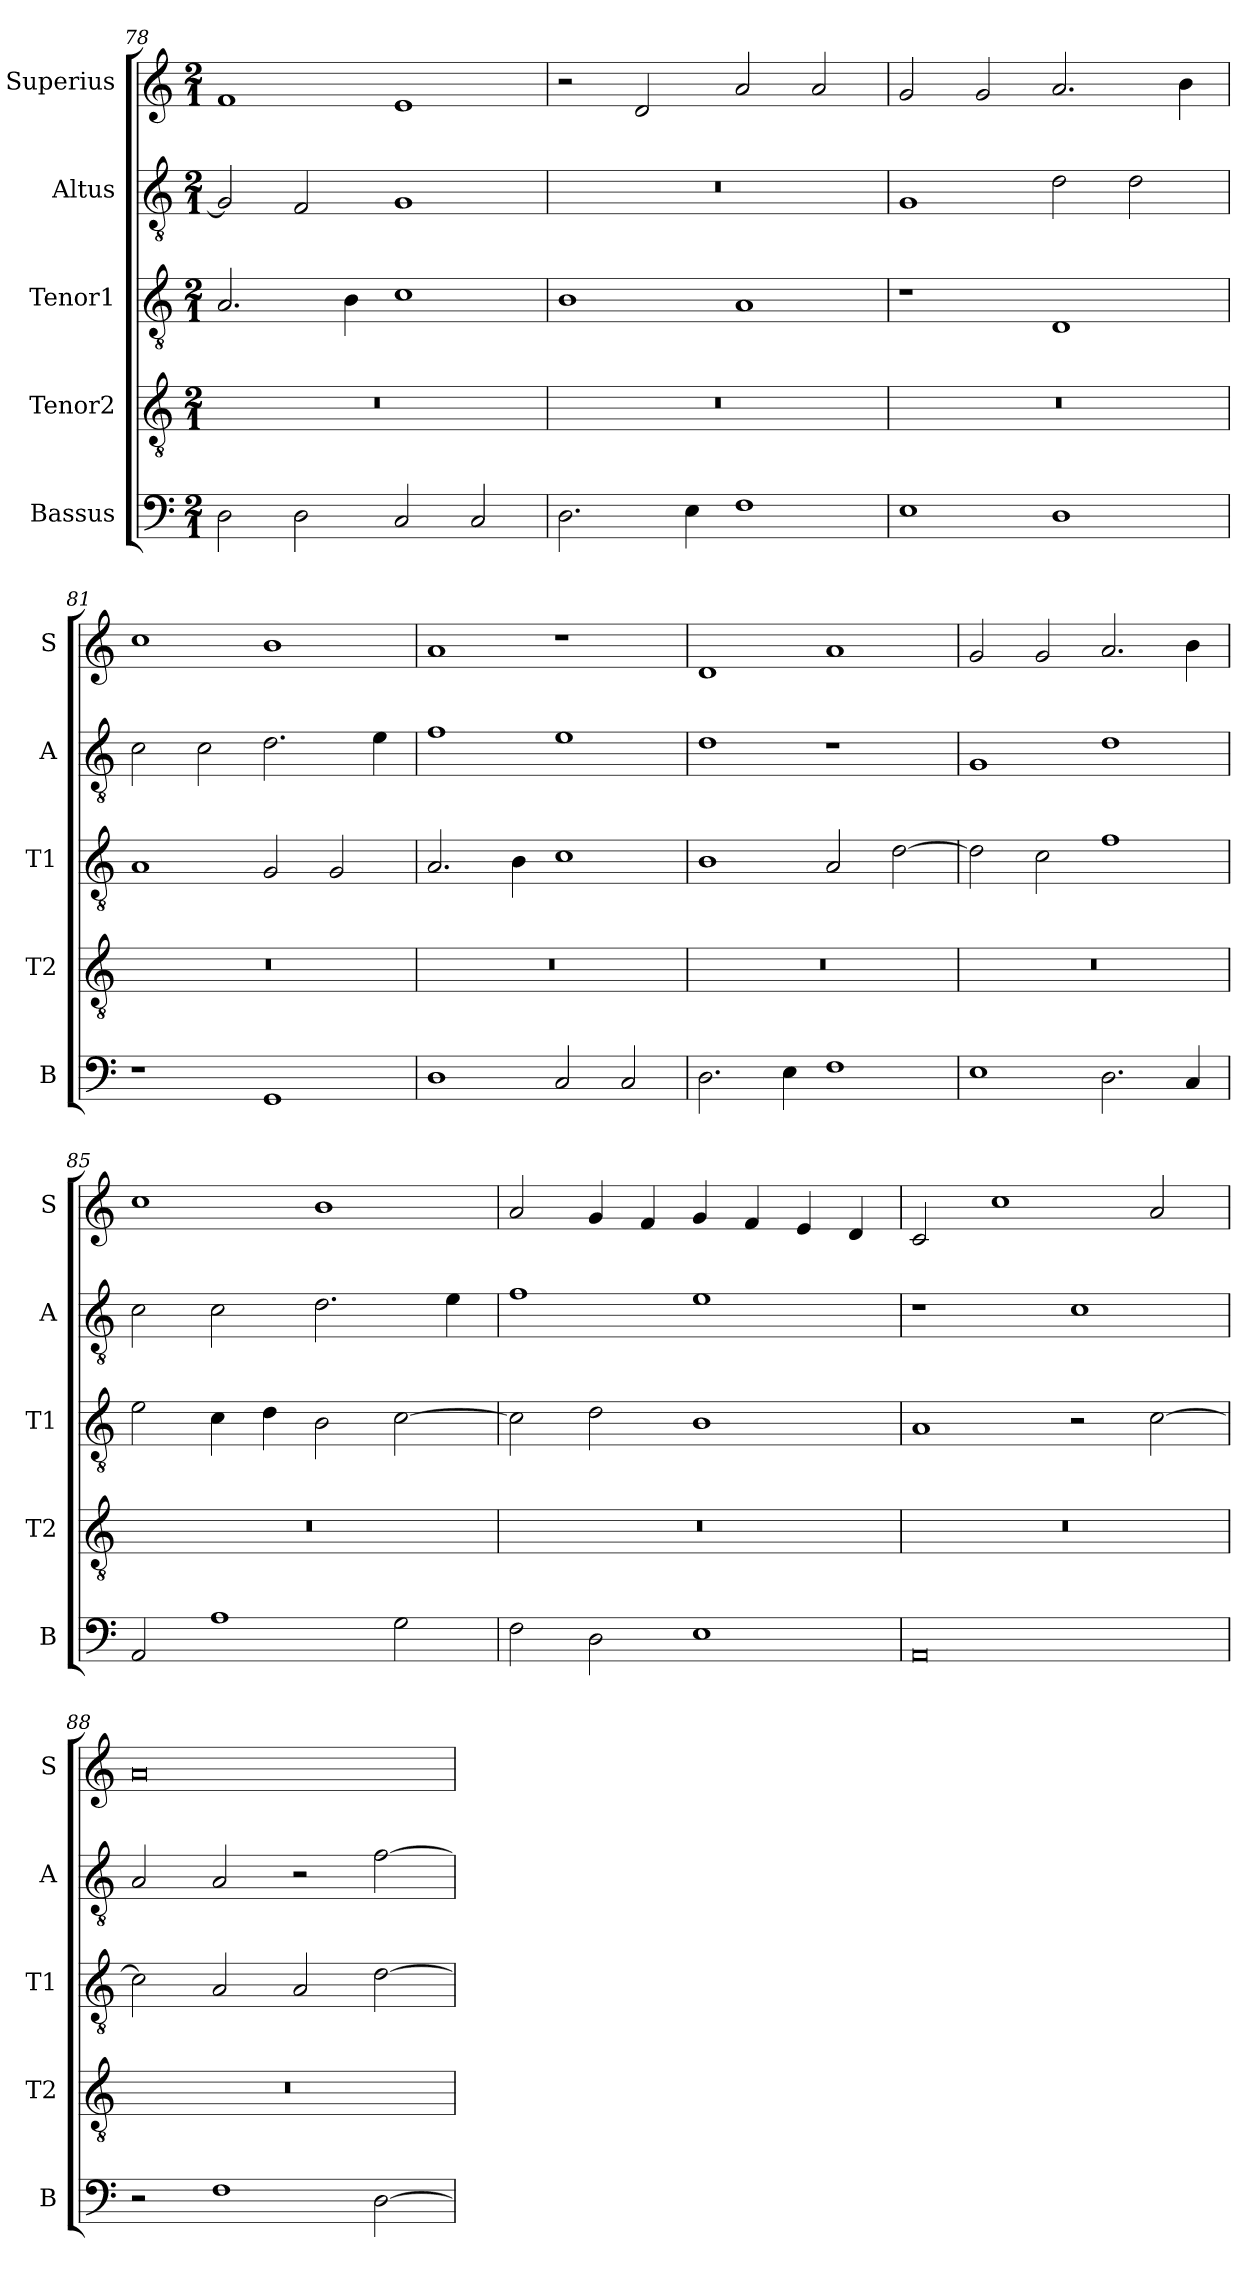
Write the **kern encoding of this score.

**kern	**kern	**kern	**kern	**kern
*part5	*part4	*part3	*part2	*part1
*staff5	*staff4	*staff3	*staff2	*staff1
*I"Bassus	*I"Tenor2	*I"Tenor1	*I"Altus	*I"Superius
*I'B	*I'T2	*I'T1	*I'A	*I'S
*clefF4	*clefGv2	*clefGv2	*clefGv2	*clefG2
*k[]	*k[]	*k[]	*k[]	*k[]
*M2/1	*M2/1	*M2/1	*M2/1	*M2/1
=78	=78	=78	=78	=78
2D\	0r	2.A/	2G/]	1f
2D\	.	.	2F/	.
.	.	4B\	.	.
2C/	.	1c	1G	1e
2C/	.	.	.	.
=79	=79	=79	=79	=79
2.D\	0r	1B	0r	2r
.	.	.	.	2d/
4E\	.	.	.	.
1F	.	1A	.	2a/
.	.	.	.	2a/
=80	=80	=80	=80	=80
1E	0r	1r	1G	2g/
.	.	.	.	2g/
1D	.	1D	2d\	2.a/
.	.	.	2d\	.
.	.	.	.	4b\
=81	=81	=81	=81	=81
1r	0r	1A	2c\	1cc
.	.	.	2c\	.
1GG	.	2G/	2.d\	1b
.	.	2G/	.	.
.	.	.	4e\	.
=82	=82	=82	=82	=82
1D	0r	2.A/	1f	1a
.	.	4B\	.	.
2C/	.	1c	1e	1r
2C/	.	.	.	.
=83	=83	=83	=83	=83
2.D\	0r	1B	1d	1d
4E\	.	.	.	.
1F	.	2A/	1r	1a
.	.	[2d\	.	.
=84	=84	=84	=84	=84
1E	0r	2d\]	1G	2g/
.	.	2c\	.	2g/
2.D\	.	1f	1d	2.a/
4C/	.	.	.	4b\
=85	=85	=85	=85	=85
2AA/	0r	2e\	2c\	1cc
1A	.	4c\	2c\	.
.	.	4d\	.	.
.	.	2B\	2.d\	1b
2G\	.	[2c\	.	.
.	.	.	4e\	.
=86	=86	=86	=86	=86
2F\	0r	2c\]	1f	2a/
2D\	.	2d\	.	4g/
.	.	.	.	4f/
1E	.	1B	1e	4g/
.	.	.	.	4f/
.	.	.	.	4e/
.	.	.	.	4d/
=87	=87	=87	=87	=87
0AA	0r	1A	1r	2c/
.	.	.	.	1cc
.	.	2r	1c	.
.	.	[2c\	.	2a/
=88	=88	=88	=88	=88
2r	0r	2c\]	2A/	0a
1F	.	2A/	2A/	.
.	.	2A/	2r	.
[2D\	.	[2d\	[2f\	.
=	=	=	=	=
*-	*-	*-	*-	*-
